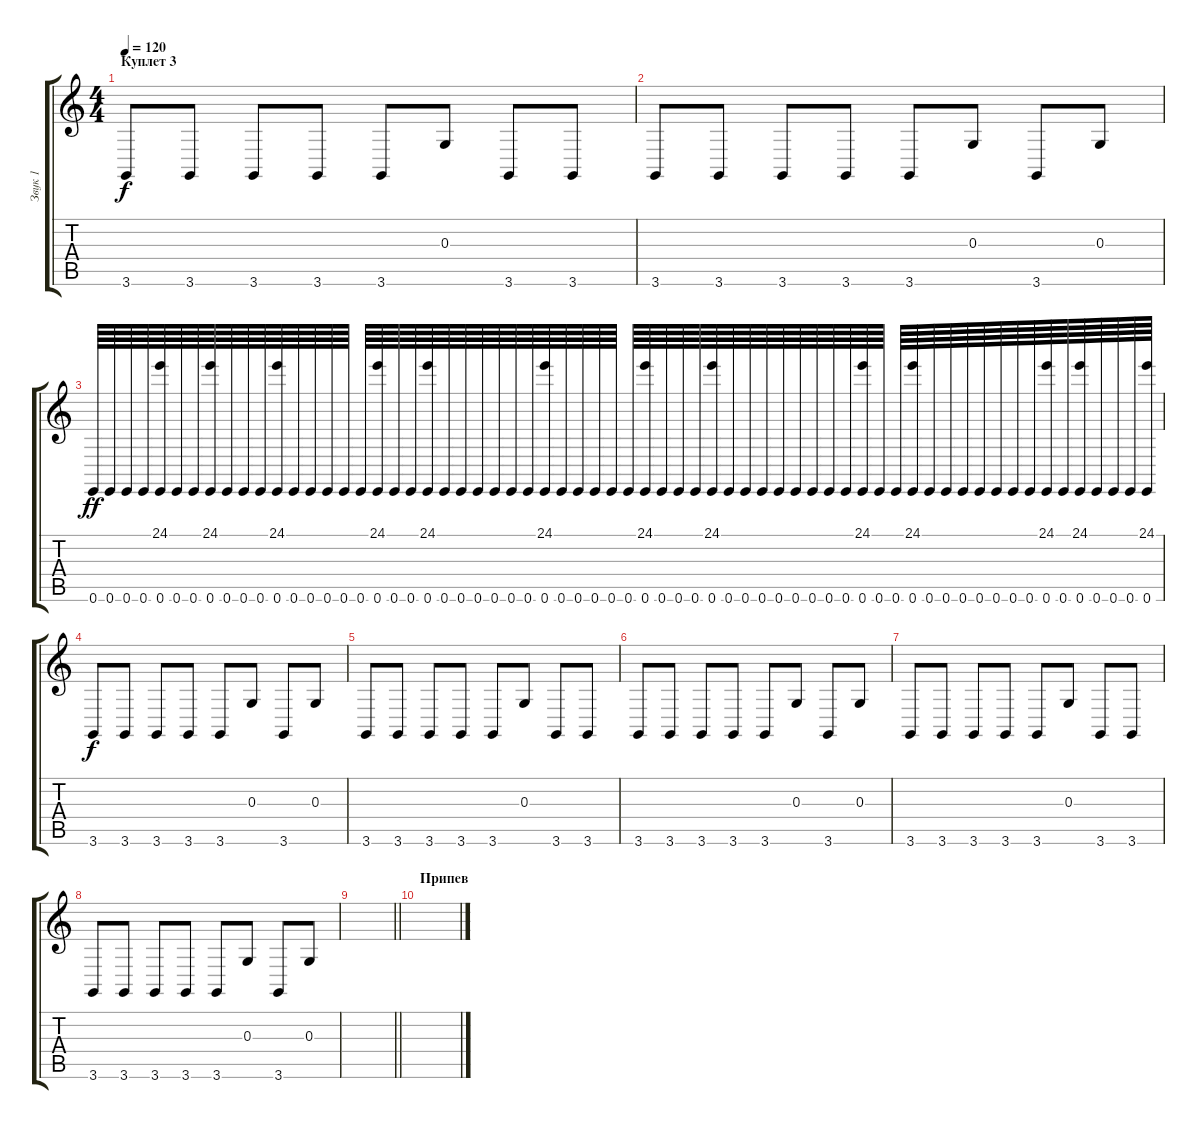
\track ("Звук 1" "Звук 1") {instrument pad3polysynth}
\staff {score tabs}
\tuning (E4 B3 G3 D3 A2 E2) {hide}
\ts (4 4)
\section ("" "Куплет 3")
\tempo 120
\clef g2
\ks c
3.6.8{dy f} 3.6.8 3.6.8 3.6.8 3.6.8 0.3.8 3.6.8 3.6.8 |
3.6.8 3.6.8 3.6.8 3.6.8 3.6.8 0.3.8 3.6.8 0.3.8 |
0.6.64{dy ff} 0.6.64 0.6.64 0.6.64 (24.1 0.6).64 0.6.64 0.6.64 (24.1 0.6).64 0.6.64 0.6.64 0.6.64 (24.1 0.6).64 0.6.64 0.6.64 0.6.64 0.6.64 0.6.64 (24.1 0.6).64 0.6.64 0.6.64 (24.1 0.6).64 0.6.64 0.6.64 0.6.64 0.6.64 0.6.64 0.6.64 (24.1 0.6).64 0.6.64 0.6.64 0.6.64 0.6.64 0.6.64 (24.1 0.6).64 0.6.64 0.6.64 0.6.64 (24.1 0.6).64 0.6.64 0.6.64 0.6.64 0.6.64 0.6.64 0.6.64 0.6.64 0.6.64 (24.1 0.6).64 0.6.64 0.6.64 (24.1 0.6).64 0.6.64 0.6.64 0.6.64 0.6.64 0.6.64 0.6.64 0.6.64 (24.1 0.6).64 0.6.64 (24.1 0.6).64 0.6.64 0.6.64 0.6.64 (24.1 0.6).64 |
3.6.8{dy f} 3.6.8 3.6.8 3.6.8 3.6.8 0.3.8 3.6.8 0.3.8 |
3.6.8 3.6.8 3.6.8 3.6.8 3.6.8 0.3.8 3.6.8 3.6.8 |
3.6.8 3.6.8 3.6.8 3.6.8 3.6.8 0.3.8 3.6.8 0.3.8 |
3.6.8 3.6.8 3.6.8 3.6.8 3.6.8 0.3.8 3.6.8 3.6.8 |
3.6.8 3.6.8 3.6.8 3.6.8 3.6.8 0.3.8 3.6.8 0.3.8 |
\barLineRight lightlight
|
\section ("" "Припев")
